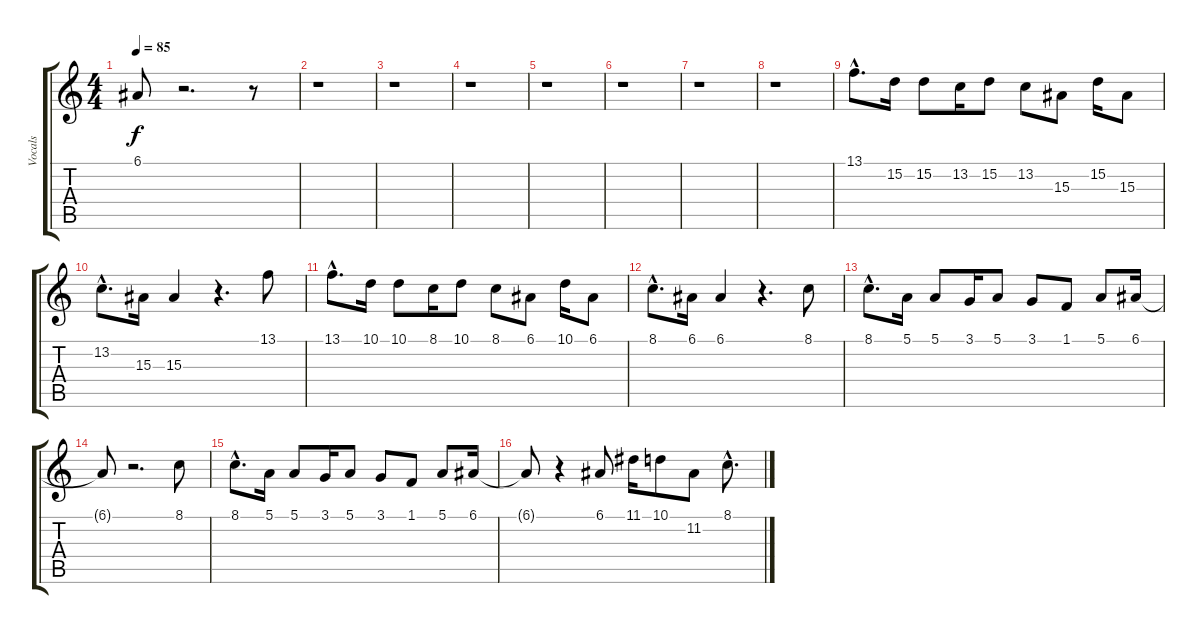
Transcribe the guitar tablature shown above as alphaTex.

\track ("Vocals" "Vocals") {instrument voiceoohs}
\staff {score tabs}
\tuning (E4 B3 G3 D3 A2 E2) {hide}
\ts (4 4)
\tempo 85
\clef g2
\ks c
6.1{t}.8{dy f} r.2{d} r.8 |
r.1 |
r.1 |
r.1 |
r.1 |
r.1 |
r.1 |
r.1 |
13.1{hac}.8{d} 15.2.16 15.2.8 13.2.16 15.2.8 13.2.8 15.3.8 15.2.16 15.3.8 |
13.2{hac}.8{d} 15.3.16 15.3.4 r.4{d} 13.1.8 |
13.1{hac}.8{d} 10.1.16 10.1.8 8.1.16 10.1.8 8.1.8 6.1.8 10.1.16 6.1.8 |
8.1{hac}.8{d} 6.1.16 6.1.4 r.4{d} 8.1.8 |
8.1{hac}.8{d} 5.1.16 5.1.8 3.1.16 5.1.8 3.1.8 1.1.8 5.1.8 6.1.16 |
6.1{t}.8 r.2{d} 8.1.8 |
8.1{hac}.8{d} 5.1.16 5.1.8 3.1.16 5.1.8 3.1.8 1.1.8 5.1.8 6.1.16 |
6.1{t}.8 r.4 6.1.8 11.1.16 10.1.8 11.2.8 8.1{hac}.8{d}
